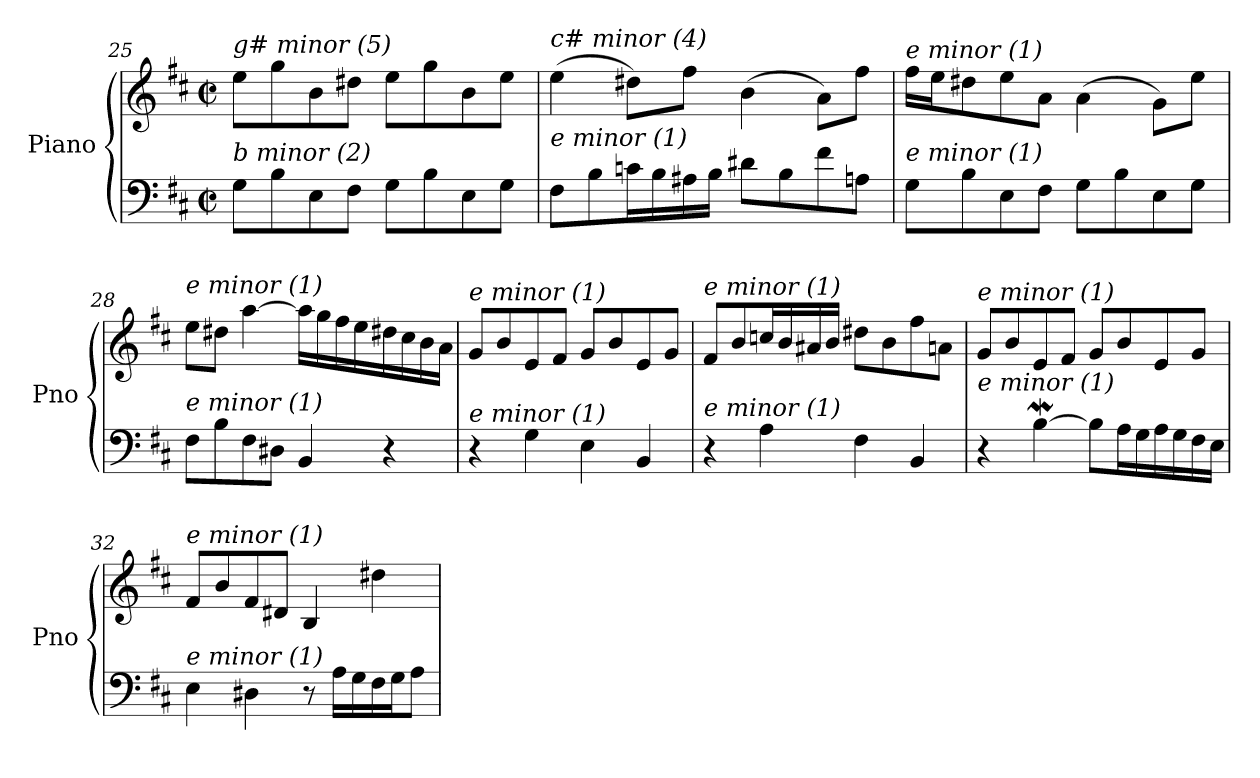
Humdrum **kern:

**kern	**kern
*part1	*part1
*staff2	*staff1
*I"Piano	*
*I'Pno	*
*clefF4	*clefG2
*k[f#c#]	*k[f#c#]
*M2/2	*M2/2
*met(c|)	*met(c|)
=25	=25
!	!LO:TX:i:t=g# minor (5)
!LO:TX:i:t=b minor (2)	!
8G\L	8ee\L
8B\	8gg\
8E\	8b\
8F#\J	8dd#X\J
8G\L	8ee\L
8B\	8gg\
8E\	8b\
8G\J	8ee\J
=26	=26
!	!LO:TX:i:t=c# minor (4)
!LO:TX:i:t=e minor (1)	!
8F#\L	(4ee\
8B\	.
16cn\L	8dd#X\L)
16B\	.
16A#X\	8ff#\J
16B\JJ	.
8d#X\L	(4b\
8B\	.
8f#\	8a\L)
8An\J	8ff#\J
=27	=27
!	!LO:TX:i:t=e minor (1)
!LO:TX:i:t=e minor (1)	!
8G\L	16ff#\LL
.	16ee\J
8B\	8dd#X\
8E\	8ee\
8F#\J	8a\J
8G\L	(4a\
8B\	.
8E\	8g\L)
8G\J	8ee\J
!!LO:LB:g=z
=28	=28
!	!LO:TX:i:t=e minor (1)
!LO:TX:i:t=e minor (1)	!
8F#\L	8ee\L
8B\	8dd#X\J
8F#\	[4aa\
8D#X\J	.
4BB/	16aa\LL]
.	16gg\
.	16ff#\
.	16ee\
4r	16dd#X\
.	16cc#\
.	16b\
.	16a\JJ
=29	=29
!	!LO:TX:i:t=e minor (1)
!LO:TX:i:t=e minor (1)	!
4r	8g/L
.	8b/
4G\	8e/
.	8f#/J
4E\	8g/L
.	8b/
4BB/	8e/
.	8g/J
=30	=30
!	!LO:TX:i:t=e minor (1)
!LO:TX:i:t=e minor (1)	!
4r	8f#/L
.	8b/
4A\	16ccn/L
.	16b/
.	16a#X/
.	16b/JJ
4F#\	8dd#X\L
.	8b\
4BB/	8ff#\
.	8an\J
=31	=31
!	!LO:TX:i:t=e minor (1)
!LO:TX:i:t=e minor (1)	!
4r	8g/L
.	8b/
[4BW\	8e/
.	8f#/J
8B\L]	8g/L
16A\L	8b/
16G\	.
16A\	8e/
16G\	.
16F#\	8g/J
16E\JJ	.
!!LO:LB:g=z
=32	=32
!	!LO:TX:i:t=e minor (1)
!LO:TX:i:t=e minor (1)	!
4E\	8f#/L
.	8b/
4D#X\	8f#/
.	8d#X/J
8r	4B/
16A\LL	.
16G\	.
16F#\	4dd#X\
16G\J	.
8A\J	.
=	=
*-	*-
